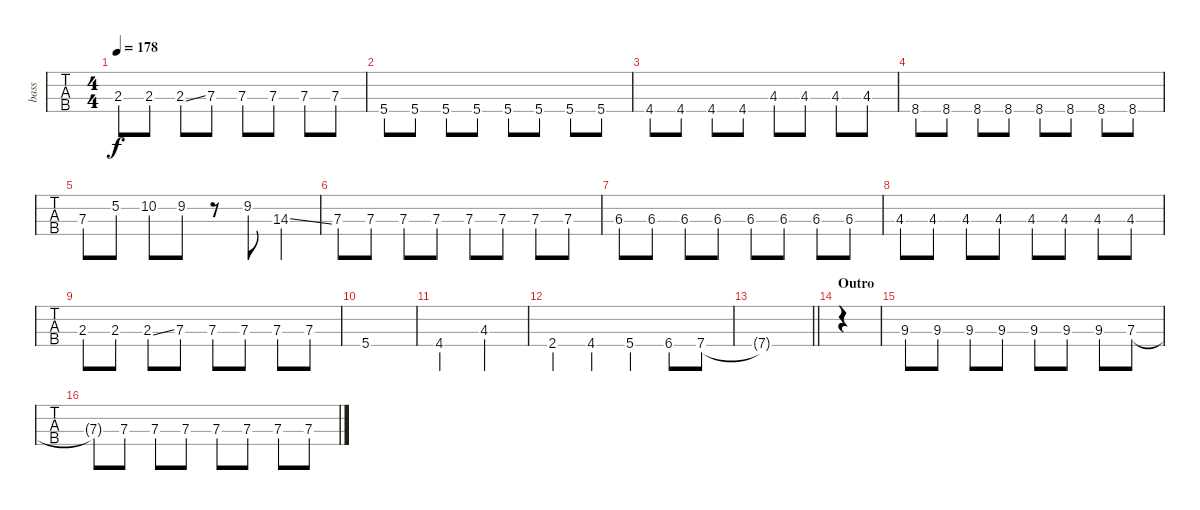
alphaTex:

\track ("bass" "bass") {instrument electricbassfinger}
\staff {tabs}
\tuning (G2 D2 A1 E1) {hide}
\ts (4 4)
\tempo 178
\clef f4
\ks e
2.3.8{dy f} 2.3.8 2.3{ss}.8 7.3.8 7.3.8 7.3.8 7.3.8 7.3.8 |
5.4.8 5.4.8 5.4.8 5.4.8 5.4.8 5.4.8 5.4.8 5.4.8 |
4.4.8 4.4.8 4.4.8 4.4.8 4.3.8 4.3.8 4.3.8 4.3.8 |
8.4.8 8.4.8 8.4.8 8.4.8 8.4.8 8.4.8 8.4.8 8.4.8 |
7.3.8 5.2.8 10.2.8 9.2.8 r.8 9.2.8 14.3{ss}.4 |
7.3.8 7.3.8 7.3.8 7.3.8 7.3.8 7.3.8 7.3.8 7.3.8 |
6.3.8 6.3.8 6.3.8 6.3.8 6.3.8 6.3.8 6.3.8 6.3.8 |
4.3.8 4.3.8 4.3.8 4.3.8 4.3.8 4.3.8 4.3.8 4.3.8 |
2.3.8 2.3.8 2.3{ss}.8 7.3.8 7.3.8 7.3.8 7.3.8 7.3.8 |
5.4.1 |
4.4.2 4.3.2 |
2.4.4 4.4.4 5.4.4 6.4.8 7.4.8 |
\barLineRight lightlight
7.4{t}.1 |
\section ("" "Outro")
\ks d
|
9.3.8 9.3.8 9.3.8 9.3.8 9.3.8 9.3.8 9.3.8 7.3.8 |
7.3{t}.8 7.3.8 7.3.8 7.3.8 7.3.8 7.3.8 7.3.8 7.3.8
